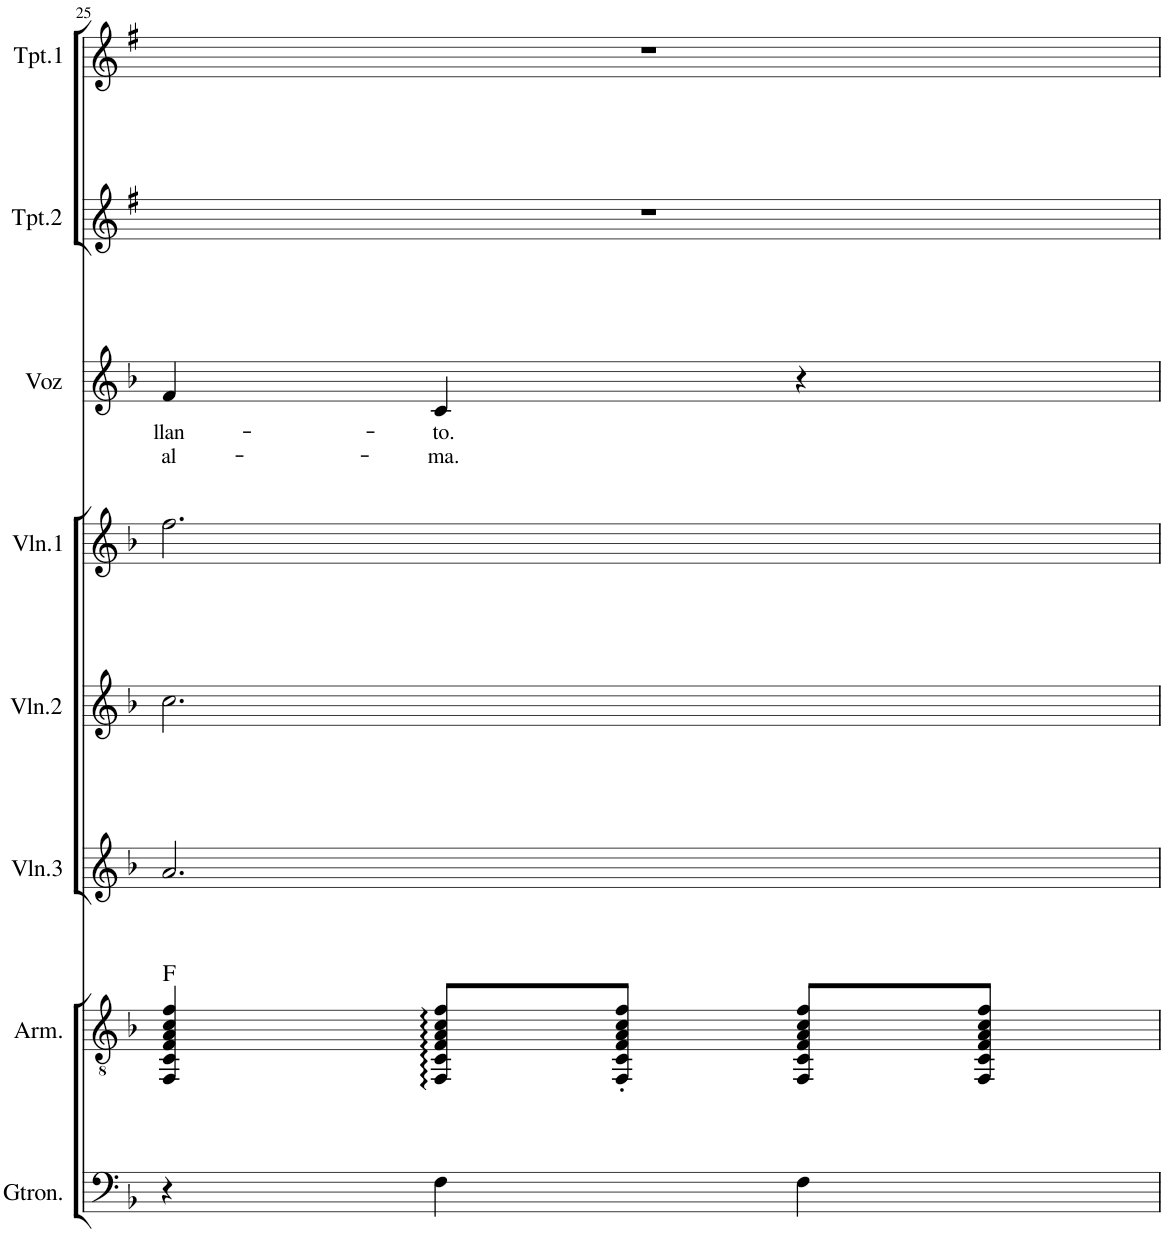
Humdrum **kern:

**kern	**kern	**harte	**kern	**kern	**kern	**kern	**text	**text	**kern	**kern
*part8	*part7	*part7	*part6	*part5	*part4	*part3	*part3	*part3	*part2	*part1
*staff8	*staff7	*	*staff6	*staff5	*staff4	*staff3	*staff3	*staff3	*staff2	*staff1
*I"Guitarrón	*I"Armonia	*	*I"Violin 3	*I"Violin 2	*I"Violin 1	*I"Voz	*	*	*I"Trompeta 2	*I"Trompeta 1
*	*I'Arm.	*	*I'Vln.3	*I'Vln.2	*I'Vln.1	*I'Voz	*	*	*I'Tpt.2	*I'Tpt.1
!!LO:PB:g=z
*clefF4	*clefGv2	*	*clefG2	*clefG2	*clefG2	*clefG2	*	*	*clefG2	*clefG2
*Trd7c12	*	*	*	*	*	*	*	*	*Trd1c2	*Trd1c2
*k[b-]	*k[b-]	*	*k[b-]	*k[b-]	*k[b-]	*k[b-]	*	*	*k[f#]	*k[f#]
*M3/4	*M3/4	*	*M3/4	*M3/4	*M3/4	*M3/4	*	*	*M3/4	*M3/4
=25	=25	=25	=25	=25	=25	=25	=25	=25	=25	=25
!	!	!	!	!	!	!	!LO:LY:b	!LO:LY:b	!	!
4r	4FF/ 4C/ 4F/ 4A/ 4c/ 4f/	F:maj	2.a/	2.cc\	2.ff\	4f/	llan-	al-	2.r	2.r
!	!	!	!	!	!	!	!LO:LY:b	!LO:LY:b	!	!
4F\	8FF/ 8C/ 8F/ 8A/ 8c/ 8f/L	.	.	.	.	4c/	-to.	-ma.	.	.
.	8FF/' 8C/' 8F/' 8A/' 8c/' 8f/'J	.	.	.	.	.	.	.	.	.
4F\	8FF/ 8C/ 8F/ 8A/ 8c/ 8f/L	.	.	.	.	4r	.	.	.	.
.	8FF/ 8C/ 8F/ 8A/ 8c/ 8f/J	.	.	.	.	.	.	.	.	.
=	=	=	=	=	=	=	=	=	=	=
*-	*-	*-	*-	*-	*-	*-	*-	*-	*-	*-
